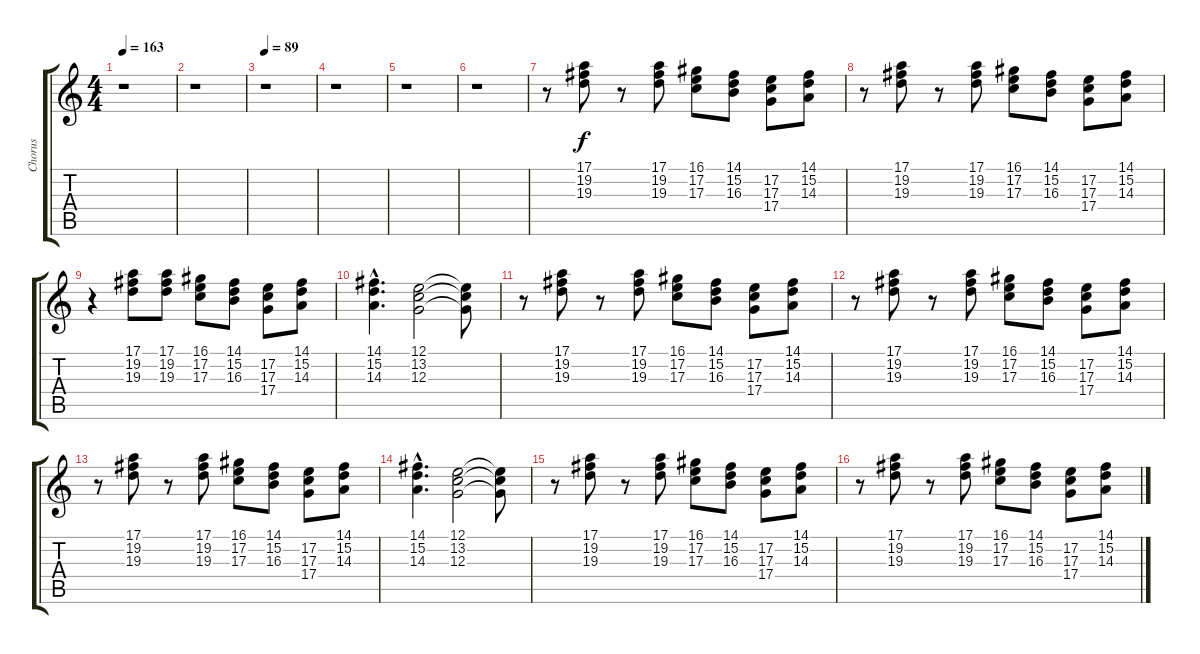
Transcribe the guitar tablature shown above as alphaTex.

\track ("Chorus" "Chorus") {instrument lead6voice}
\staff {score tabs}
\tuning (E4 B3 G3 D3 A2 E2) {hide}
\ts (4 4)
\tempo 163
\clef g2
\ks c
r.1{dy f} |
r.1 |
\tempo 89
r.1 |
r.1 |
r.1 |
r.1 |
r.8 (17.1 19.2 19.3).8 r.8 (17.1 19.2 19.3).8 (16.1 17.2 17.3).8 (14.1 15.2 16.3).8 (17.2 17.3 17.4).8 (14.1 15.2 14.3).8 |
r.8 (17.1 19.2 19.3).8 r.8 (17.1 19.2 19.3).8 (16.1 17.2 17.3).8 (14.1 15.2 16.3).8 (17.2 17.3 17.4).8 (14.1 15.2 14.3).8 |
r.4 (17.1 19.2 19.3).8 (17.1 19.2 19.3).8 (16.1 17.2 17.3).8 (14.1 15.2 16.3).8 (17.2 17.3 17.4).8 (14.1 15.2 14.3).8 |
(14.1{hac} 15.2{hac} 14.3{hac}).4{d} (12.1 13.2 12.3).2 (12.1{t} 13.2{t} 12.3{t}).8 |
r.8 (17.1 19.2 19.3).8 r.8 (17.1 19.2 19.3).8 (16.1 17.2 17.3).8 (14.1 15.2 16.3).8 (17.2 17.3 17.4).8 (14.1 15.2 14.3).8 |
r.8 (17.1 19.2 19.3).8 r.8 (17.1 19.2 19.3).8 (16.1 17.2 17.3).8 (14.1 15.2 16.3).8 (17.2 17.3 17.4).8 (14.1 15.2 14.3).8 |
r.8 (17.1 19.2 19.3).8 r.8 (17.1 19.2 19.3).8 (16.1 17.2 17.3).8 (14.1 15.2 16.3).8 (17.2 17.3 17.4).8 (14.1 15.2 14.3).8 |
(14.1{hac} 15.2{hac} 14.3{hac}).4{d} (12.1 13.2 12.3).2 (12.1{t} 13.2{t} 12.3{t}).8 |
r.8 (17.1 19.2 19.3).8 r.8 (17.1 19.2 19.3).8 (16.1 17.2 17.3).8 (14.1 15.2 16.3).8 (17.2 17.3 17.4).8 (14.1 15.2 14.3).8 |
r.8 (17.1 19.2 19.3).8 r.8 (17.1 19.2 19.3).8 (16.1 17.2 17.3).8 (14.1 15.2 16.3).8 (17.2 17.3 17.4).8 (14.1 15.2 14.3).8
